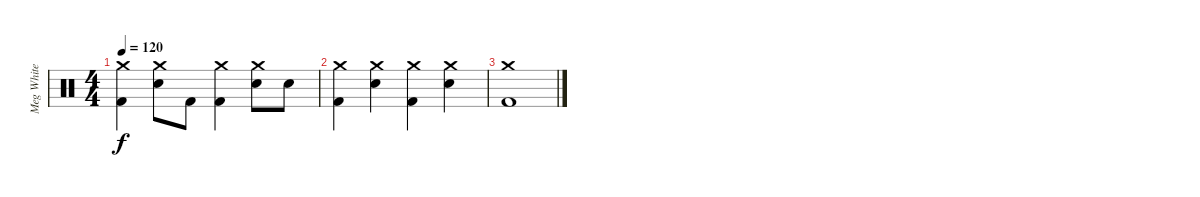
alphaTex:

\track ("Meg White" "Meg White") {instrument percussion}
\staff {score}
\articulation defaults
\ts (4 4)
\tempo 120
\clef neutral
\ks c
("Crash medium (hit)" "Kick (hit) 2").4{dy f} ("Crash medium (hit)" "Snare (hit) 2").8 "Kick (hit) 2".8 ("Crash medium (hit)" "Kick (hit) 2").4 ("Crash medium (hit)" "Snare (hit) 2").8 "Snare (hit) 2".8 |
("Crash medium (hit)" "Kick (hit) 2").4 ("Crash medium (hit)" "Snare (hit) 2").4 ("Crash medium (hit)" "Kick (hit) 2").4 ("Crash medium (hit)" "Snare (hit) 2").4 |
("Crash medium (hit)" "Kick (hit) 2").1
